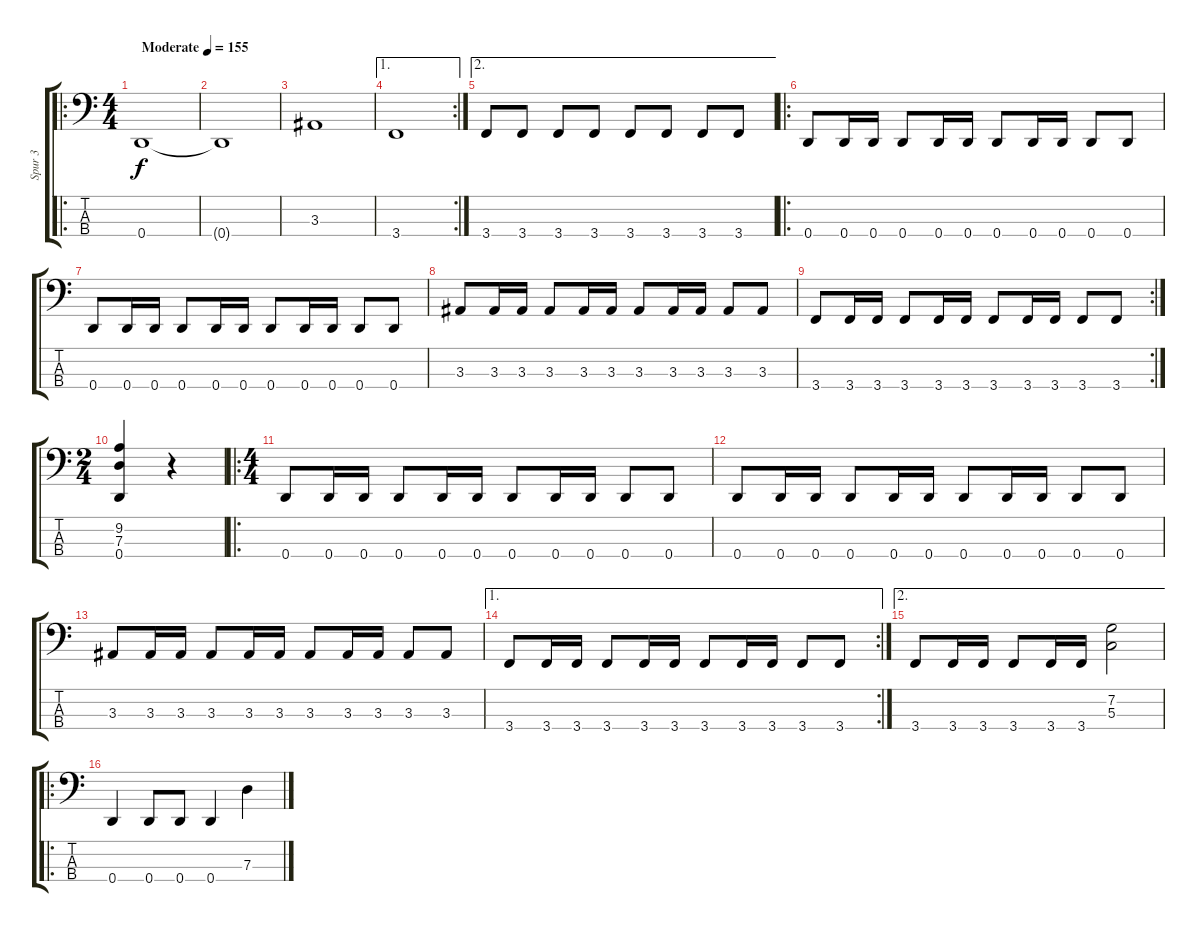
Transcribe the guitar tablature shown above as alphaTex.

\track ("Spur 3" "Spur 3") {instrument electricbasspick}
\staff {score tabs}
\tuning (F2 C2 G1 D1) {hide}
\ro
\ts (4 4)
\tempo (155 "Moderate")
\clef f4
\ks c
0.4.1{dy f instrument electricbasspick} |
0.4{t}.1 |
3.3.1 |
\ae 1
\rc 2
3.4.1 |
\ae 2
3.4.8 3.4.8 3.4.8 3.4.8 3.4.8 3.4.8 3.4.8 3.4.8 |
\ro
0.4.8 0.4.16 0.4.16 0.4.8 0.4.16 0.4.16 0.4.8 0.4.16 0.4.16 0.4.8 0.4.8 |
0.4.8 0.4.16 0.4.16 0.4.8 0.4.16 0.4.16 0.4.8 0.4.16 0.4.16 0.4.8 0.4.8 |
3.3.8 3.3.16 3.3.16 3.3.8 3.3.16 3.3.16 3.3.8 3.3.16 3.3.16 3.3.8 3.3.8 |
\rc 2
3.4.8 3.4.16 3.4.16 3.4.8 3.4.16 3.4.16 3.4.8 3.4.16 3.4.16 3.4.8 3.4.8 |
\ts (2 4)
(9.2 7.3 0.4).4 r.4 |
\ro
\ts (4 4)
0.4.8 0.4.16 0.4.16 0.4.8 0.4.16 0.4.16 0.4.8 0.4.16 0.4.16 0.4.8 0.4.8 |
0.4.8 0.4.16 0.4.16 0.4.8 0.4.16 0.4.16 0.4.8 0.4.16 0.4.16 0.4.8 0.4.8 |
3.3.8 3.3.16 3.3.16 3.3.8 3.3.16 3.3.16 3.3.8 3.3.16 3.3.16 3.3.8 3.3.8 |
\ae 1
\rc 2
3.4.8 3.4.16 3.4.16 3.4.8 3.4.16 3.4.16 3.4.8 3.4.16 3.4.16 3.4.8 3.4.8 |
\ae 2
3.4.8 3.4.16 3.4.16 3.4.8 3.4.16 3.4.16 (7.2 5.3).2 |
\ro
0.4.4 0.4.8 0.4.8 0.4.4 7.3.4
